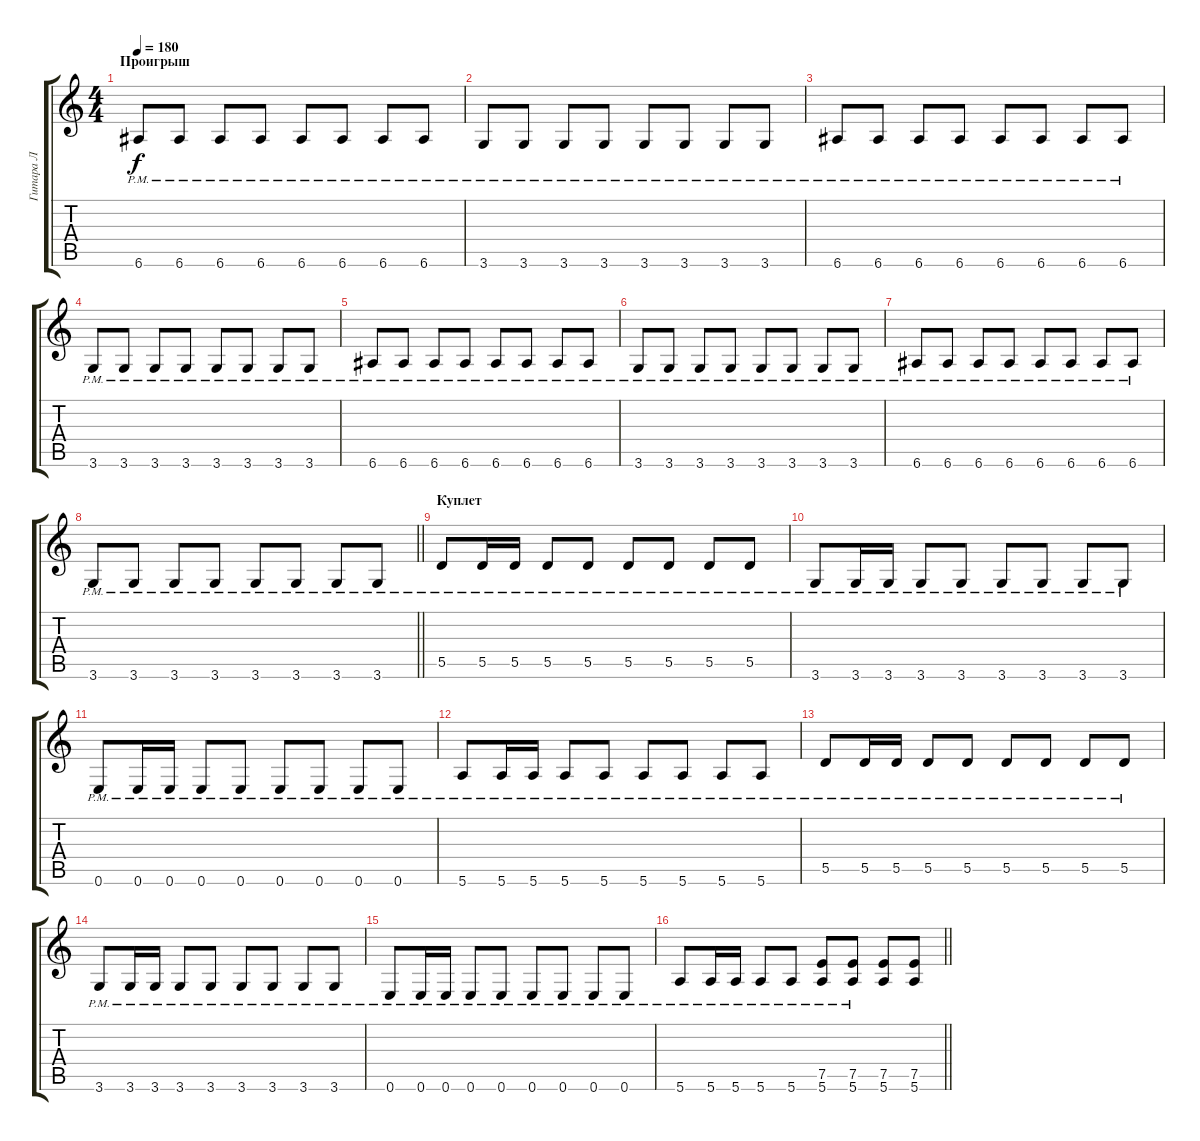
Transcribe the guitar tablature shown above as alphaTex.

\track ("Гитара Л" "Гитара Л") {instrument distortionguitar}
\staff {score tabs}
\tuning (E4 B3 G3 D3 A2 E2) {hide}
\ts (4 4)
\section ("" "Проигрыш")
\tempo 180
\clef g2
\ks c
6.6{pm}.8{dy f} 6.6{pm}.8 6.6{pm}.8 6.6{pm}.8 6.6{pm}.8 6.6{pm}.8 6.6{pm}.8 6.6{pm}.8 |
3.6{pm}.8 3.6{pm}.8 3.6{pm}.8 3.6{pm}.8 3.6{pm}.8 3.6{pm}.8 3.6{pm}.8 3.6{pm}.8 |
6.6{pm}.8 6.6{pm}.8 6.6{pm}.8 6.6{pm}.8 6.6{pm}.8 6.6{pm}.8 6.6{pm}.8 6.6{pm}.8 |
3.6{pm}.8 3.6{pm}.8 3.6{pm}.8 3.6{pm}.8 3.6{pm}.8 3.6{pm}.8 3.6{pm}.8 3.6{pm}.8 |
6.6{pm}.8 6.6{pm}.8 6.6{pm}.8 6.6{pm}.8 6.6{pm}.8 6.6{pm}.8 6.6{pm}.8 6.6{pm}.8 |
3.6{pm}.8 3.6{pm}.8 3.6{pm}.8 3.6{pm}.8 3.6{pm}.8 3.6{pm}.8 3.6{pm}.8 3.6{pm}.8 |
6.6{pm}.8 6.6{pm}.8 6.6{pm}.8 6.6{pm}.8 6.6{pm}.8 6.6{pm}.8 6.6{pm}.8 6.6{pm}.8 |
\barLineRight lightlight
3.6{pm}.8 3.6{pm}.8 3.6{pm}.8 3.6{pm}.8 3.6{pm}.8 3.6{pm}.8 3.6{pm}.8 3.6{pm}.8 |
\section ("" "Куплет")
5.5{pm}.8 5.5{pm}.16 5.5{pm}.16 5.5{pm}.8 5.5{pm}.8 5.5{pm}.8 5.5{pm}.8 5.5{pm}.8 5.5{pm}.8 |
3.6{pm}.8 3.6{pm}.16 3.6{pm}.16 3.6{pm}.8 3.6{pm}.8 3.6{pm}.8 3.6{pm}.8 3.6{pm}.8 3.6{pm}.8 |
0.6{pm}.8 0.6{pm}.16 0.6{pm}.16 0.6{pm}.8 0.6{pm}.8 0.6{pm}.8 0.6{pm}.8 0.6{pm}.8 0.6{pm}.8 |
5.6{pm}.8 5.6{pm}.16 5.6{pm}.16 5.6{pm}.8 5.6{pm}.8 5.6{pm}.8 5.6{pm}.8 5.6{pm}.8 5.6{pm}.8 |
5.5{pm}.8 5.5{pm}.16 5.5{pm}.16 5.5{pm}.8 5.5{pm}.8 5.5{pm}.8 5.5{pm}.8 5.5{pm}.8 5.5{pm}.8 |
3.6{pm}.8 3.6{pm}.16 3.6{pm}.16 3.6{pm}.8 3.6{pm}.8 3.6{pm}.8 3.6{pm}.8 3.6{pm}.8 3.6{pm}.8 |
0.6{pm}.8 0.6{pm}.16 0.6{pm}.16 0.6{pm}.8 0.6{pm}.8 0.6{pm}.8 0.6{pm}.8 0.6{pm}.8 0.6{pm}.8 |
\barLineRight lightlight
5.6{pm}.8 5.6{pm}.16 5.6{pm}.16 5.6{pm}.8 5.6{pm}.8 (7.5{pm} 5.6{pm}).8 (7.5{pm} 5.6{pm}).8 (7.5 5.6).8 (7.5 5.6).8
